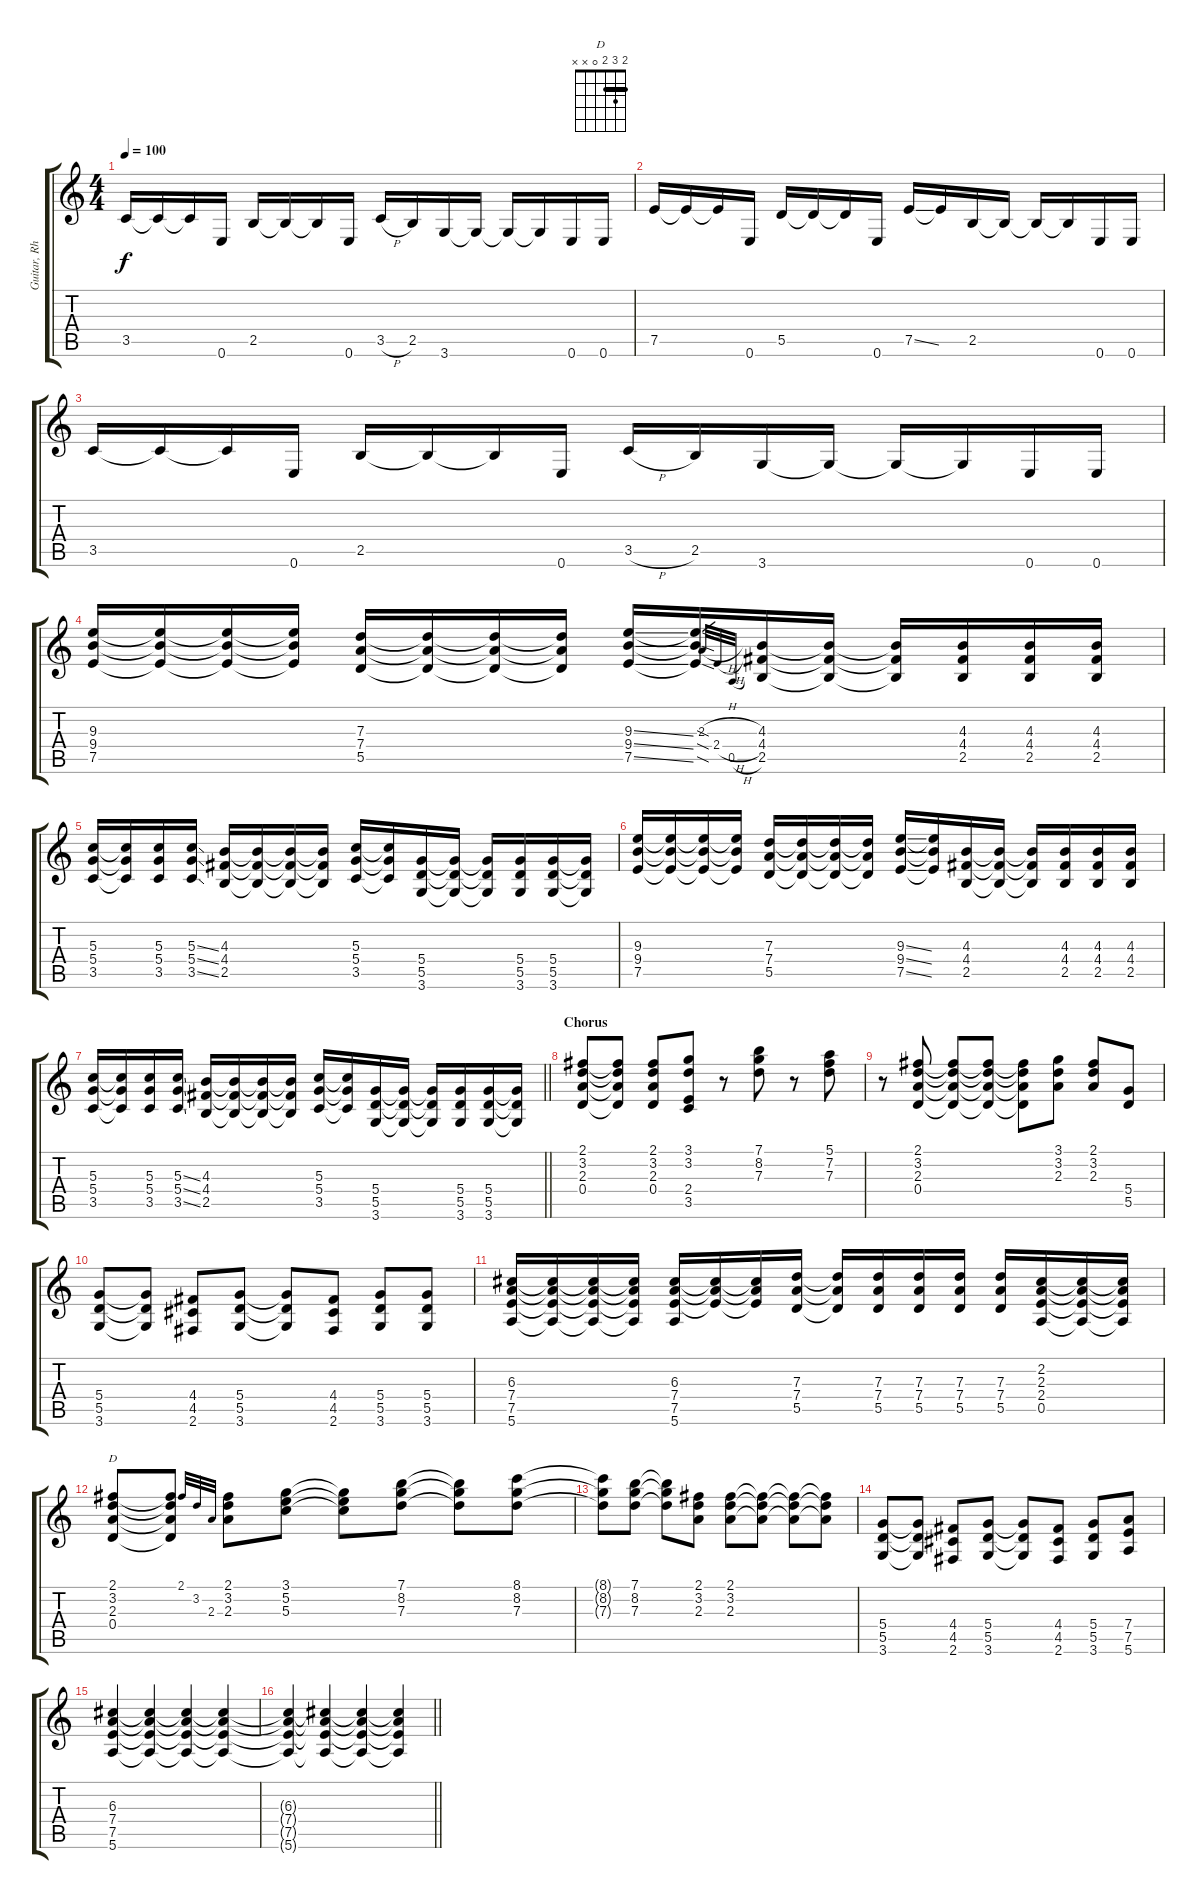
\track ("Guitar, Rhythm" "Guitar, Rh") {instrument distortionguitar}
\staff {score tabs}
\tuning (E4 B3 G3 D3 A2 E2) {hide}
\chord ("D" 2 3 2 0 x x) {barre 2}
\ts (4 4)
\tempo 100
\clef g2
\ks c
3.5.16{dy f} 3.5{t}.16 3.5{t}.16 0.6.16 2.5.16 2.5{t}.16 2.5{t}.16 0.6.16 3.5{h}.16 2.5.16 3.6.16 3.6{t}.16 3.6{t}.16 3.6{t}.16 0.6.16 0.6.16 |
7.5.16 7.5{t}.16 7.5{t}.16 0.6.16 5.5.16 5.5{t}.16 5.5{t}.16 0.6.16 7.5{ss}.16 7.5{t}.16 2.5.16 2.5{t}.16 2.5{t}.16 2.5{t}.16 0.6.16 0.6.16 |
3.5.16 3.5{t}.16 3.5{t}.16 0.6.16 2.5.16 2.5{t}.16 2.5{t}.16 0.6.16 3.5{h}.16 2.5.16 3.6.16 3.6{t}.16 3.6{t}.16 3.6{t}.16 0.6.16 0.6.16 |
(9.3 9.4 7.5).16 (9.3{t} 9.4{t} 7.5{t}).16 (9.3{t} 9.4{t} 7.5{t}).16 (9.3{t} 9.4{t} 7.5{t}).16 (7.3 7.4 5.5).16 (7.3{t} 7.4{t} 5.5{t}).16 (7.3{t} 7.4{t} 5.5{t}).16 (7.3{t} 7.4{t} 5.5{t}).16 (9.3{ss} 9.4{ss} 7.5{ss}).16 (9.3{sod t} 9.4{sod t} 7.5{sod t}).16 2.3{h}.32{gr} 2.4{h}.32{gr} 0.5{h}.32{gr} (4.3 4.4 2.5).16 (4.3{t} 4.4{t} 2.5{t}).16 (4.3{t} 4.4{t} 2.5{t}).16 (4.3 4.4 2.5).16 (4.3 4.4 2.5).16 (4.3 4.4 2.5).16 |
(5.3 5.4 3.5).16 (5.3{t} 5.4{t} 3.5{t}).16 (5.3 5.4 3.5).16 (5.3{ss} 5.4{ss} 3.5{ss}).16 (4.3 4.4 2.5).16 (4.3{t} 4.4{t} 2.5{t}).16 (4.3{t} 4.4{t} 2.5{t}).16 (4.3{t} 4.4{t} 2.5{t}).16 (5.3 5.4 3.5).16 (5.3{t} 5.4{t} 3.5{t}).16 (5.4 5.5 3.6).16 (5.4{t} 5.5{t} 3.6{t}).16 (5.4{t} 5.5{t} 3.6{t}).16 (5.4 5.5 3.6).16 (5.4 5.5 3.6).16 (5.4{t} 5.5{t} 3.6{t}).16 |
(9.3 9.4 7.5).16 (9.3{t} 9.4{t} 7.5{t}).16 (9.3{t} 9.4{t} 7.5{t}).16 (9.3{t} 9.4{t} 7.5{t}).16 (7.3 7.4 5.5).16 (7.3{t} 7.4{t} 5.5{t}).16 (7.3{t} 7.4{t} 5.5{t}).16 (7.3{t} 7.4{t} 5.5{t}).16 (9.3{ss} 9.4{ss} 7.5{ss}).16 (9.3{t} 9.4{t} 7.5{t}).16 (4.3 4.4 2.5).16 (4.3{t} 4.4{t} 2.5{t}).16 (4.3{t} 4.4{t} 2.5{t}).16 (4.3 4.4 2.5).16 (4.3 4.4 2.5).16 (4.3 4.4 2.5).16 |
\barLineRight lightlight
(5.3 5.4 3.5).16 (5.3{t} 5.4{t} 3.5{t}).16 (5.3 5.4 3.5).16 (5.3{ss} 5.4{ss} 3.5{ss}).16 (4.3 4.4 2.5).16 (4.3{t} 4.4{t} 2.5{t}).16 (4.3{t} 4.4{t} 2.5{t}).16 (4.3{t} 4.4{t} 2.5{t}).16 (5.3 5.4 3.5).16 (5.3{t} 5.4{t} 3.5{t}).16 (5.4 5.5 3.6).16 (5.4{t} 5.5{t} 3.6{t}).16 (5.4{t} 5.5{t} 3.6{t}).16 (5.4 5.5 3.6).16 (5.4 5.5 3.6).16 (5.4{t} 5.5{t} 3.6{t}).16 |
\section ("" "Chorus")
(2.1 3.2 2.3 0.4).8 (2.1{t} 3.2{t} 2.3{t} 0.4{t}).8 (2.1 3.2 2.3 0.4).8 (3.1 3.2 2.4 3.5).8 r.8 (7.1 8.2 7.3).8 r.8 (5.1 7.2 7.3).8 |
r.8 (2.1 3.2 2.3 0.4).8 (2.1{t} 3.2{t} 2.3{t} 0.4{t}).8 (2.1{t} 3.2{t} 2.3{t} 0.4{t}).8 (2.1{t} 3.2{t} 2.3{t} 0.4{t}).8 (3.1 3.2 2.3).8 (2.1 3.2 2.3).8 (5.4 5.5).8 |
(5.4 5.5 3.6).8 (5.4{t} 5.5{t} 3.6{t}).8 (4.4 4.5 2.6).8 (5.4 5.5 3.6).8 (5.4{t} 5.5{t} 3.6{t}).8 (4.4 4.5 2.6).8 (5.4 5.5 3.6).8 (5.4 5.5 3.6).8 |
(6.3 7.4 7.5 5.6).16 (6.3{t} 7.4{t} 7.5{t} 5.6{t}).16 (6.3{t} 7.4{t} 7.5{t} 5.6{t}).16 (6.3{t} 7.4{t} 7.5{t} 5.6{t}).16 (6.3 7.4 7.5 5.6).16 (6.3{t} 7.4{t} 7.5{t}).16 (6.3{t} 7.4{t} 7.5{t}).16 (7.3 7.4 5.5).16 (7.3{t} 7.4{t} 5.5{t}).16 (7.3 7.4 5.5).16 (7.3 7.4 5.5).16 (7.3 7.4 5.5).16 (7.3 7.4 5.5).16 (2.2 2.3 2.4 0.5).16 (2.2{t} 2.3{t} 2.4{t} 0.5{t}).16 (2.2{t} 2.3{t} 2.4{t} 0.5{t}).16 |
(2.1 3.2 2.3 0.4).8{ch "D"} (2.1{t} 3.2{t} 2.3{t} 0.4{t}).8 2.1.32{gr onbeat} 3.2.32{gr onbeat} 2.3.32{gr onbeat} (2.1 3.2 2.3).8 (3.1 5.2 5.3).8 (3.1{t} 5.2{t} 5.3{t}).8 (7.1 8.2 7.3).8 (7.1{t} 8.2{t} 7.3{t}).8 (8.1 8.2 7.3).8 |
(8.1{t} 8.2{t} 7.3{t}).8 (7.1 8.2 7.3).8 (7.1{t} 8.2{t} 7.3{t}).8 (2.1 3.2 2.3).8 (2.1 3.2 2.3).8 (2.1{t} 3.2{t} 2.3{t}).8 (2.1{t} 3.2{t} 2.3{t}).8 (2.1{t} 3.2{t} 2.3{t}).8 |
(5.4 5.5 3.6).8 (5.4{t} 5.5{t} 3.6{t}).8 (4.4 4.5 2.6).8 (5.4 5.5 3.6).8 (5.4{t} 5.5{t} 3.6{t}).8 (4.4 4.5 2.6).8 (5.4 5.5 3.6).8 (7.4 7.5 5.6).8 |
(6.3 7.4 7.5 5.6).4 (6.3{t} 7.4{t} 7.5{t} 5.6{t}).4 (6.3{t} 7.4{t} 7.5{t} 5.6{t}).4 (6.3{t} 7.4{t} 7.5{t} 5.6{t}).4 |
\barLineRight lightlight
(6.3{t} 7.4{t} 7.5{t} 5.6{t}).4 (6.3{t} 7.4{t} 7.5{t} 5.6{t}).4 (6.3{t} 7.4{t} 7.5{t} 5.6{t}).4 (6.3{t} 7.4{t} 7.5{t} 5.6{t}).4
